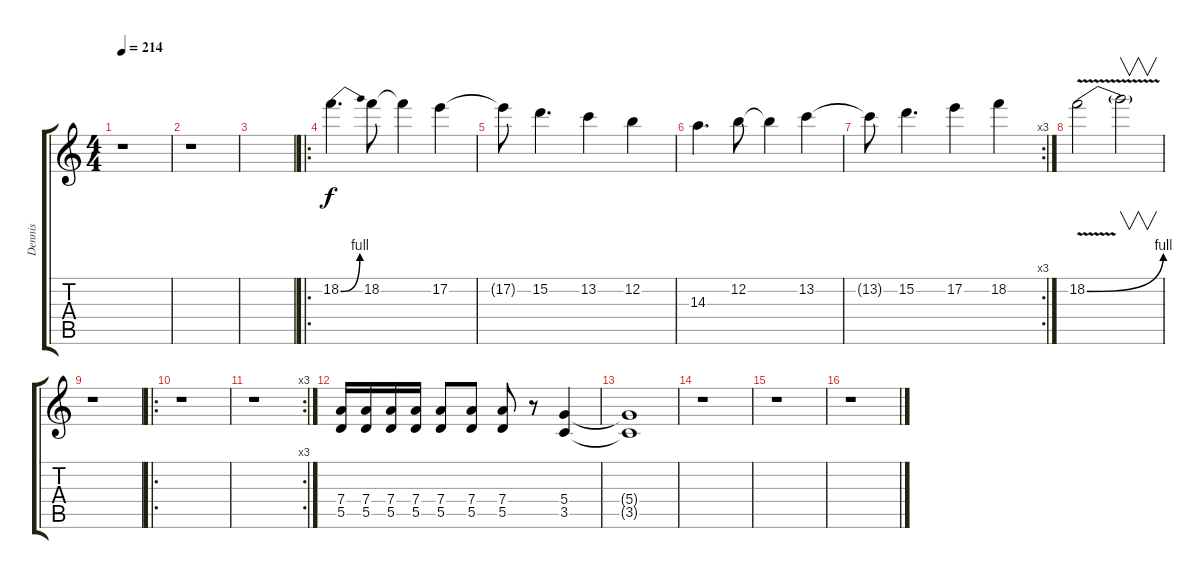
\track ("Dennis" "Dennis") {instrument distortionguitar}
\staff {score tabs}
\tuning (E4 B3 G3 D3 A2 E2) {hide}
\ts (4 4)
\tempo 214
\clef g2
\ks c
r.1{dy f} |
r.1 |
|
\ro
18.2{be (bend 0 0 60 4)}.4{d} 18.2.8 18.2{t}.4 17.2.4 |
17.2{t}.8 15.2.4{d} 13.2.4 12.2.4 |
14.3.4{d} 12.2.8 12.2{t}.4 13.2.4 |
\rc 3
13.2{t}.8 15.2.4{d} 17.2.4 18.2.4 |
18.2{be (bend 0 0 60 4) v}.2 18.2{t}.2{v} |
r.1 |
\ro
r.1 |
\rc 3
r.1 |
(7.4 5.5).16 (7.4 5.5).16 (7.4 5.5).16 (7.4 5.5).16 (7.4 5.5).8 (7.4 5.5).8 (7.4 5.5).8 r.8 (5.4 3.5).4 |
(5.4{t} 3.5{t}).1 |
r.1 |
r.1 |
r.1
